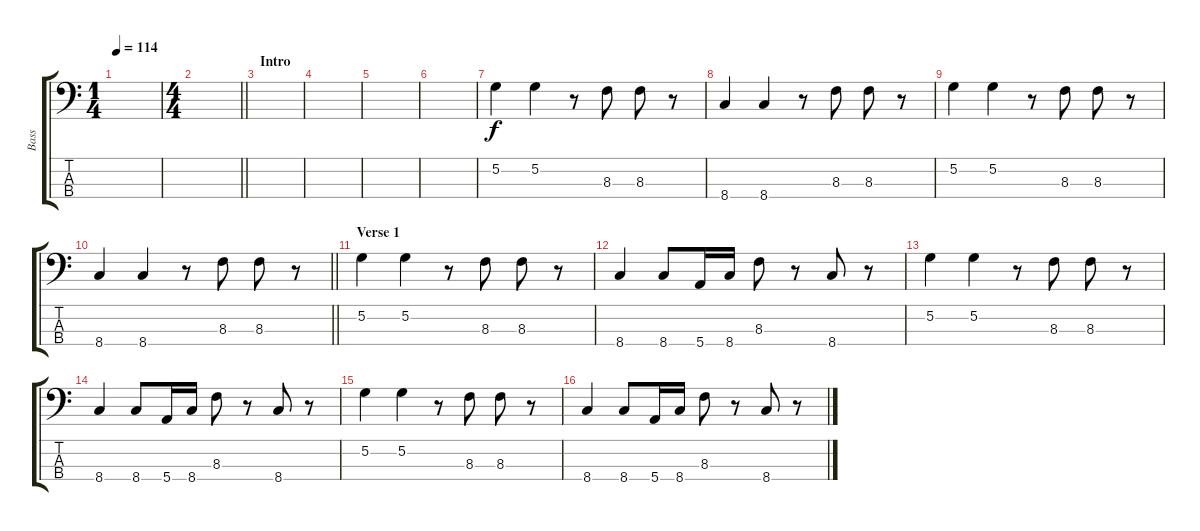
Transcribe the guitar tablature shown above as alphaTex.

\track ("Bass" "Bass") {instrument electricbassfinger}
\staff {score tabs}
\tuning (G2 D2 A1 E1) {hide}
\ts (1 4)
\tempo 114
\clef f4
\ks c
|
\ts (4 4)
\barLineRight lightlight
|
\section ("" "Intro")
|
|
|
|
5.2.4 5.2.4 r.8 8.3.8 8.3.8 r.8 |
8.4.4 8.4.4 r.8 8.3.8 8.3.8 r.8 |
5.2.4 5.2.4 r.8 8.3.8 8.3.8 r.8 |
\barLineRight lightlight
8.4.4 8.4.4 r.8 8.3.8 8.3.8 r.8 |
\section ("" "Verse 1")
5.2.4 5.2.4 r.8 8.3.8 8.3.8 r.8 |
8.4.4 8.4.8 5.4.16 8.4.16 8.3.8 r.8 8.4.8 r.8 |
5.2.4 5.2.4 r.8 8.3.8 8.3.8 r.8 |
8.4.4 8.4.8 5.4.16 8.4.16 8.3.8 r.8 8.4.8 r.8 |
5.2.4 5.2.4 r.8 8.3.8 8.3.8 r.8 |
8.4.4 8.4.8 5.4.16 8.4.16 8.3.8 r.8 8.4.8 r.8
